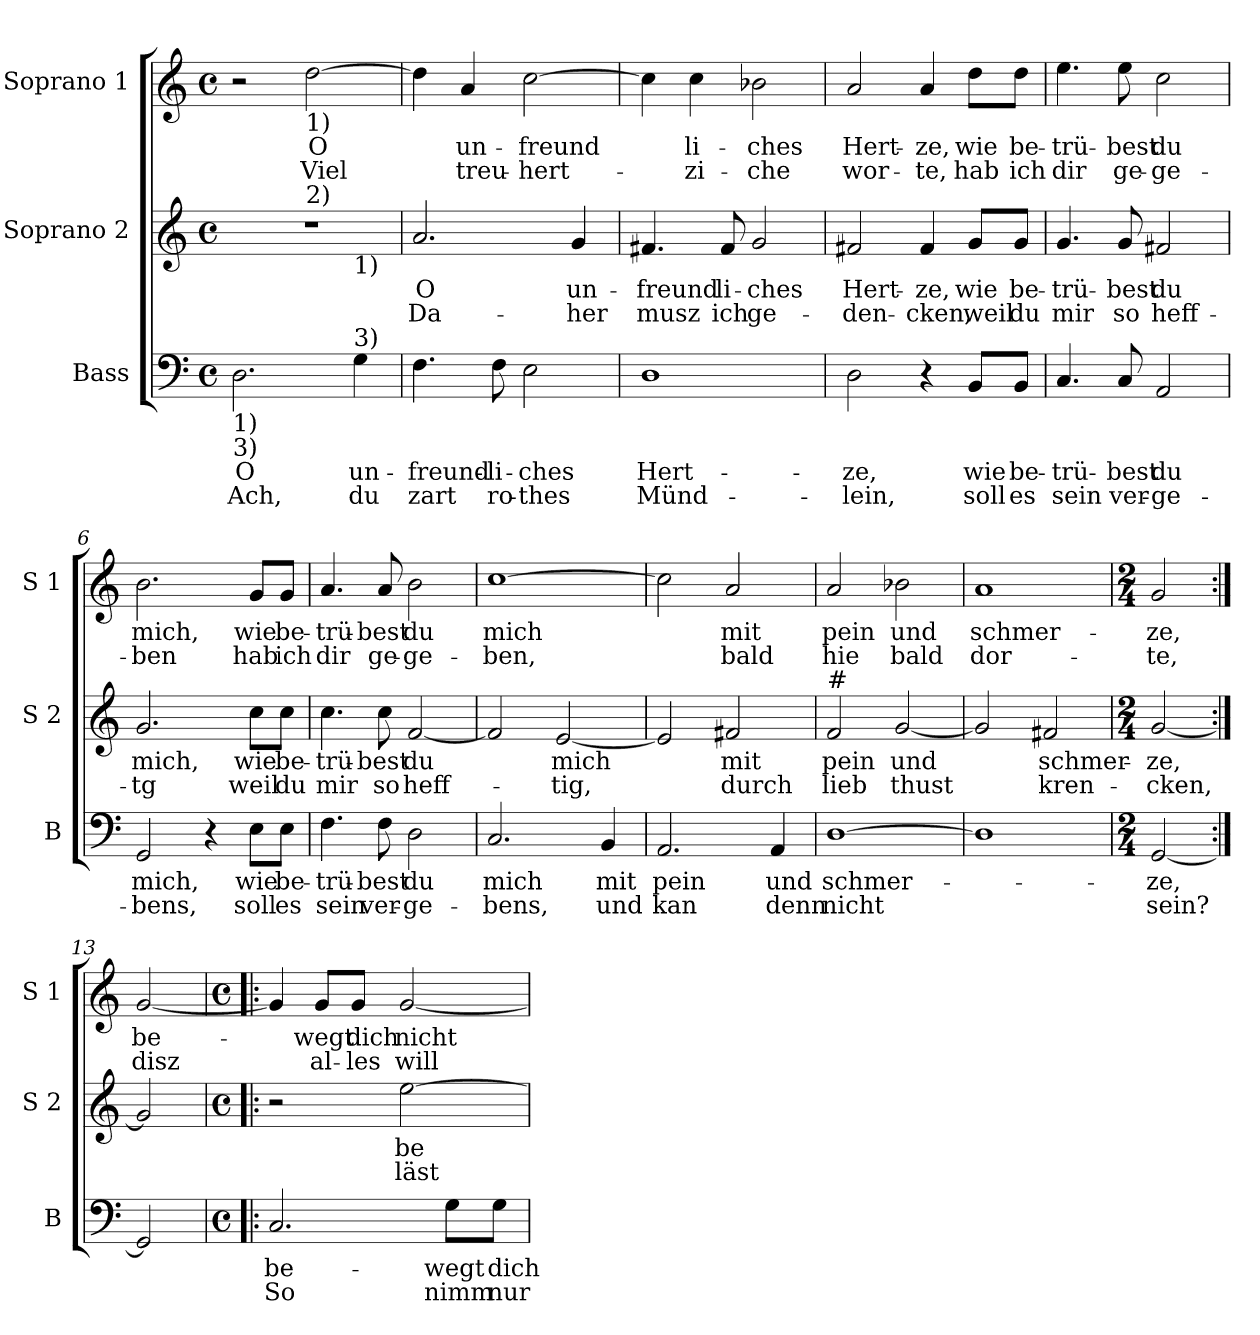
**kern	**text	**text	**kern	**text	**text	**kern	**text	**text
*part3	*part3	*part3	*part2	*part2	*part2	*part1	*part1	*part1
*staff3	*staff3	*staff3	*staff2	*staff2	*staff2	*staff1	*staff1	*staff1
*I"Bass	*	*	*I"Soprano 2	*	*	*I"Soprano 1	*	*
*I'B	*	*	*I'S 2	*	*	*I'S 1	*	*
*clefF4	*	*	*clefG2	*	*	*clefG2	*	*
*k[]	*	*	*k[]	*	*	*k[]	*	*
*C:	*	*	*C:	*	*	*C:	*	*
*M4/4	*	*	*M4/4	*	*	*M4/4	*	*
*met(c)	*	*	*met(c)	*	*	*met(c)	*	*
=1	=1	=1	=1	=1	=1	=1	=1	=1
!LO:TX:b:t=1)	!	!	!	!	!	!	!	!
!LO:TX:b:t=3)	!	!	!	!	!	!	!	!
!	!LO:LY:b	!LO:LY:b	!	!	!	!	!	!
*	*	*	*^	*	*	*	*	*
*	*	*	*	*^	*	*	*	*	*
2.D\	O	Ach,	1r	2ryy	2.ryy	.	.	2r	.	.
!	!	!	!	!	!	!	!	!LO:TX:b:t=1)	!	!
!	!	!	!	!LO:TX:a:t=2)	!	!	!	!	!	!
!	!	!	!	!	!	!	!	!	!LO:LY:b	!LO:LY:b
.	.	.	.	2ryy	.	.	.	[2dd\	O	Viel
!	!	!	!	!	!LO:TX:b:t=1)	!	!	!	!	!
!LO:TX:a:t=3)	!	!	!	!	!	!	!	!	!	!
!	!LO:LY:b	!LO:LY:b	!	!	!	!	!	!	!	!
4G\	un-	du	.	.	4ryy	.	.	.	.	.
=2	=2	=2	=2	=2	=2	=2	=2	=2	=2	=2
!	!LO:LY:b	!LO:LY:b	!	!	!	!LO:LY:b	!LO:LY:b	!	!	!
*	*	*	*v	*v	*v	*	*	*	*	*
4.F\	-freund-	zart	2.a/	O	Da-	4dd\]	.	.
!	!	!	!	!	!	!	!LO:LY:b	!LO:LY:b
.	.	.	.	.	.	4a/	un-	treu-
!	!LO:LY:b	!LO:LY:b	!	!	!	!	!	!
8F\	-li-	ro-	.	.	.	.	.	.
!	!LO:LY:b	!LO:LY:b	!	!	!	!	!LO:LY:b	!LO:LY:b
2E\	-ches	-thes	.	.	.	[2cc\	-freund	-hert-
!	!	!	!	!LO:LY:b	!LO:LY:b	!	!	!
.	.	.	4g/	un-	-her	.	.	.
=3	=3	=3	=3	=3	=3	=3	=3	=3
!	!LO:LY:b	!LO:LY:b	!	!LO:LY:b	!LO:LY:b	!	!	!
1D	Hert-	Münd-	4.f#X/	-freund	musz	4cc\]	.	.
!	!	!	!	!	!	!	!LO:LY:b	!LO:LY:b
.	.	.	.	.	.	4cc\	li-	-zi-
!	!	!	!	!LO:LY:b	!LO:LY:b	!	!	!
.	.	.	8f#/	li-	ich	.	.	.
!	!	!	!	!LO:LY:b	!LO:LY:b	!	!LO:LY:b	!LO:LY:b
.	.	.	2g/	-ches	ge-	2b-X\	-ches	-che
=4	=4	=4	=4	=4	=4	=4	=4	=4
!	!LO:LY:b	!LO:LY:b	!	!LO:LY:b	!LO:LY:b	!	!LO:LY:b	!LO:LY:b
2D\	-ze,	-lein,	2f#X/	Hert-	-den-	2a/	Hert-	wor-
!	!	!	!	!LO:LY:b	!LO:LY:b	!	!LO:LY:b	!LO:LY:b
4r	.	.	4f#/	-ze,	-cken,	4a/	-ze,	-te,
!	!LO:LY:b	!LO:LY:b	!	!LO:LY:b	!LO:LY:b	!	!LO:LY:b	!LO:LY:b
8BB/L	wie	soll	8g/L	wie	weil	8dd\L	wie	hab
!	!LO:LY:b	!LO:LY:b	!	!LO:LY:b	!LO:LY:b	!	!LO:LY:b	!LO:LY:b
8BB/J	be-	es	8g/J	be-	du	8dd\J	be-	ich
!!LO:LB:g=z
=5	=5	=5	=5	=5	=5	=5	=5	=5
!	!LO:LY:b	!LO:LY:b	!	!LO:LY:b	!LO:LY:b	!	!LO:LY:b	!LO:LY:b
4.C/	-trü-	sein	4.g/	-trü-	mir	4.ee\	-trü-	dir
!	!LO:LY:b	!LO:LY:b	!	!LO:LY:b	!LO:LY:b	!	!LO:LY:b	!LO:LY:b
8C/	-best	ver-	8g/	-best	so	8ee\	-best	ge-
!	!LO:LY:b	!LO:LY:b	!	!LO:LY:b	!LO:LY:b	!	!LO:LY:b	!LO:LY:b
2AA/	du	-ge-	2f#X/	du	heff-	2cc\	du	-ge-
=6	=6	=6	=6	=6	=6	=6	=6	=6
!	!LO:LY:b	!LO:LY:b	!	!LO:LY:b	!LO:LY:b	!	!LO:LY:b	!LO:LY:b
2GG/	mich,	-bens,	2.g/	mich,	-tg	2.b\	mich,	-ben
4r	.	.	.	.	.	.	.	.
!	!LO:LY:b	!LO:LY:b	!	!LO:LY:b	!LO:LY:b	!	!LO:LY:b	!LO:LY:b
8E\L	wie	soll	8cc\L	wie	weil	8g/L	wie	hab
!	!LO:LY:b	!LO:LY:b	!	!LO:LY:b	!LO:LY:b	!	!LO:LY:b	!LO:LY:b
8E\J	be-	es	8cc\J	be-	du	8g/J	be-	ich
=7	=7	=7	=7	=7	=7	=7	=7	=7
!	!LO:LY:b	!LO:LY:b	!	!LO:LY:b	!LO:LY:b	!	!LO:LY:b	!LO:LY:b
4.F\	-trü-	sein	4.cc\	-trü-	mir	4.a/	-trü-	dir
!	!LO:LY:b	!LO:LY:b	!	!LO:LY:b	!LO:LY:b	!	!LO:LY:b	!LO:LY:b
8F\	-best	ver-	8cc\	-best	so	8a/	-best	ge-
!	!LO:LY:b	!LO:LY:b	!	!LO:LY:b	!LO:LY:b	!	!LO:LY:b	!LO:LY:b
2D\	du	-ge-	[2f/	du	heff-	2b\	du	-ge-
=8	=8	=8	=8	=8	=8	=8	=8	=8
!	!LO:LY:b	!LO:LY:b	!	!	!	!	!LO:LY:b	!LO:LY:b
2.C/	mich	-bens,	2f/]	.	.	[1cc	mich	-ben,
!	!	!	!	!LO:LY:b	!LO:LY:b	!	!	!
.	.	.	[2e/	mich	-tig,	.	.	.
!	!LO:LY:b	!LO:LY:b	!	!	!	!	!	!
4BB/	mit	und	.	.	.	.	.	.
!!LO:PB:g=z
=9	=9	=9	=9	=9	=9	=9	=9	=9
!	!LO:LY:b	!LO:LY:b	!	!	!	!	!	!
2.AA/	pein	kan	2e/]	.	.	2cc\]	.	.
!	!	!	!	!LO:LY:b	!LO:LY:b	!	!LO:LY:b	!LO:LY:b
.	.	.	2f#X/	mit	durch	2a/	mit	bald
!	!LO:LY:b	!LO:LY:b	!	!	!	!	!	!
4AA/	und	denn	.	.	.	.	.	.
=10	=10	=10	=10	=10	=10	=10	=10	=10
!	!	!	!LO:TX:a:t=#	!	!	!	!	!
!	!LO:LY:b	!LO:LY:b	!	!LO:LY:b	!LO:LY:b	!	!LO:LY:b	!LO:LY:b
[1D	schmer-	nicht	2f/	pein	lieb	2a/	pein	hie
!	!	!	!	!LO:LY:b	!LO:LY:b	!	!LO:LY:b	!LO:LY:b
.	.	.	[2g/	und	thust	2b-X\	und	bald
=11	=11	=11	=11	=11	=11	=11	=11	=11
!	!	!	!	!	!	!	!LO:LY:b	!LO:LY:b
1D]	.	.	2g/]	.	.	1a	schmer-	dor-
!	!	!	!	!LO:LY:b	!LO:LY:b	!	!	!
.	.	.	2f#X/	schmer-	kren-	.	.	.
=12	=12	=12	=12	=12	=12	=12	=12	=12
*M2/4	*	*	*M2/4	*	*	*M2/4	*	*
!	!LO:LY:b	!LO:LY:b	!	!LO:LY:b	!LO:LY:b	!	!LO:LY:b	!LO:LY:b
[2GG/	-ze,	sein?	[2g/	-ze,	-cken,	2g/	-ze,	-te,
!!LO:LB:g=z
=13:|!	=13:|!	=13:|!	=13:|!	=13:|!	=13:|!	=13:|!	=13:|!	=13:|!
!	!	!	!	!	!	!	!LO:LY:b	!LO:LY:b
2GG/]	.	.	2g/]	.	.	[2g/	be-	disz
=14!|:	=14!|:	=14!|:	=14!|:	=14!|:	=14!|:	=14!|:	=14!|:	=14!|:
*M4/4	*	*	*M4/4	*	*	*M4/4	*	*
*met(c)	*	*	*met(c)	*	*	*met(c)	*	*
!	!LO:LY:b	!LO:LY:b	!	!	!	!	!	!
2.C/	be-	So	2r	.	.	4g/]	.	.
!	!	!	!	!	!	!	!LO:LY:b	!LO:LY:b
.	.	.	.	.	.	8g/L	-wegt	al-
!	!	!	!	!	!	!	!LO:LY:b	!LO:LY:b
.	.	.	.	.	.	8g/J	dich	-les
!	!	!	!	!LO:LY:b	!LO:LY:b	!	!LO:LY:b	!LO:LY:b
.	.	.	[2ee\	be-	läst	[2g/	nicht	will
!	!LO:LY:b	!LO:LY:b	!	!	!	!	!	!
8G\L	-wegt	nimm	.	.	.	.	.	.
!	!LO:LY:b	!LO:LY:b	!	!	!	!	!	!
8G\J	dich	nur	.	.	.	.	.	.
=	=	=	=	=	=	=	=	=
*-	*-	*-	*-	*-	*-	*-	*-	*-
